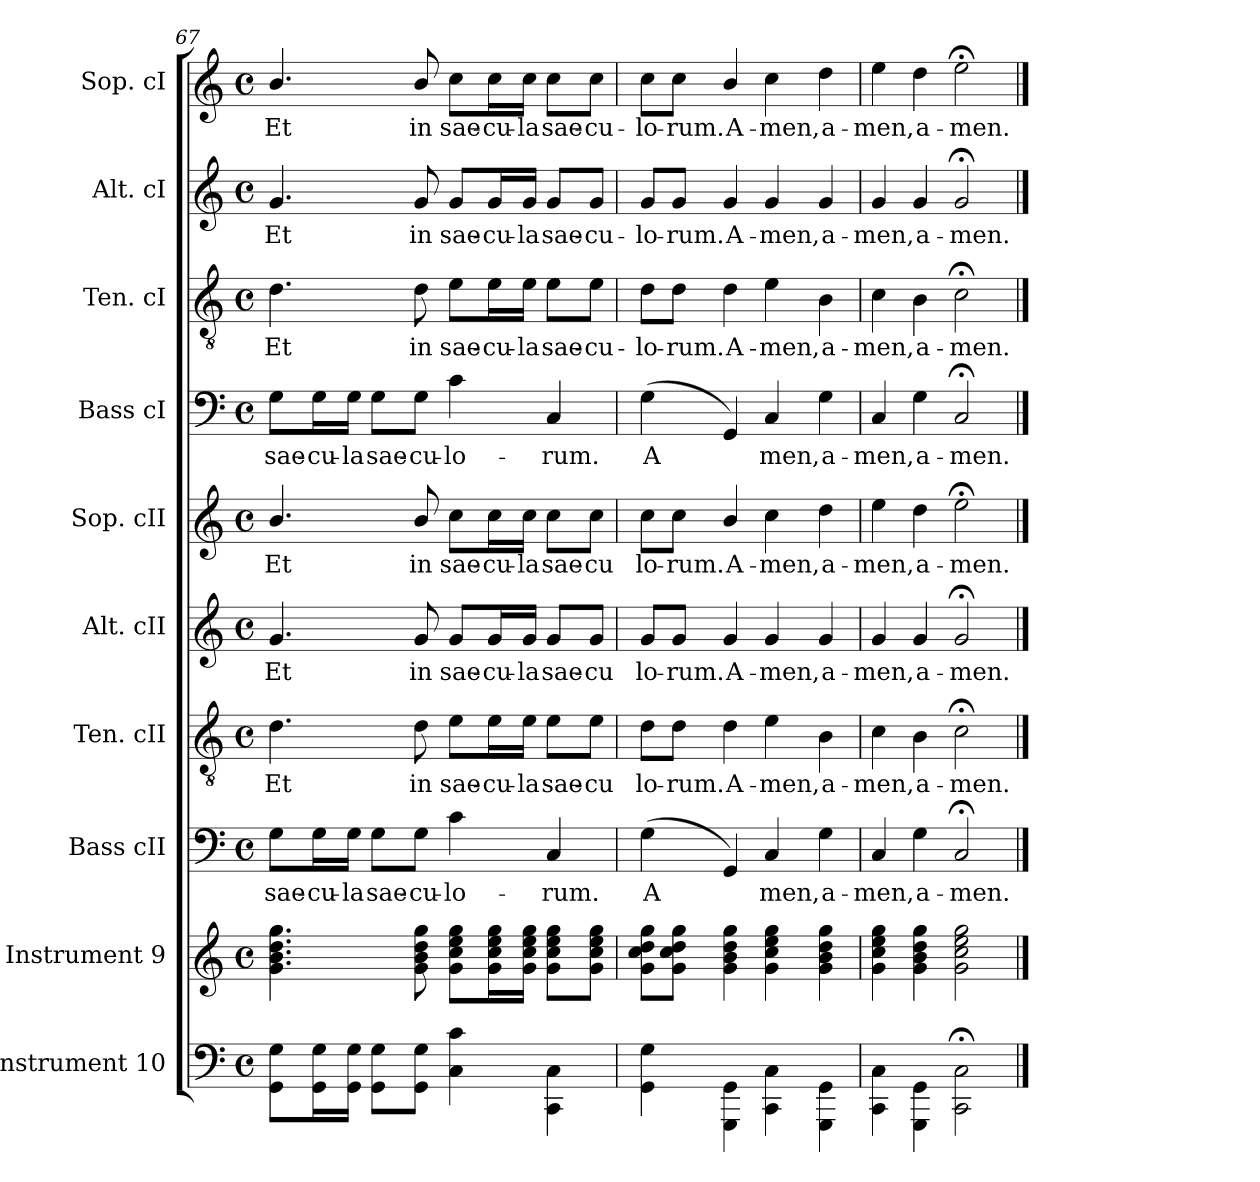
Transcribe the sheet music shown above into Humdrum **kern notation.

**kern	**kern	**kern	**text	**kern	**text	**kern	**text	**kern	**text	**kern	**text	**kern	**text	**kern	**text	**kern	**text
*part10	*part9	*part8	*part8	*part7	*part7	*part6	*part6	*part5	*part5	*part4	*part4	*part3	*part3	*part2	*part2	*part1	*part1
*staff10	*staff9	*staff8	*staff8	*staff7	*staff7	*staff6	*staff6	*staff5	*staff5	*staff4	*staff4	*staff3	*staff3	*staff2	*staff2	*staff1	*staff1
*I"Instrument 10	*I"Instrument 9	*I"Bass cII	*	*I"Ten. cII	*	*I"Alt. cII	*	*I"Sop. cII	*	*I"Bass cI	*	*I"Ten. cI	*	*I"Alt. cI	*	*I"Sop. cI	*
*	*	*I'Bass cII	*	*I'Ten. cII	*	*I'Alt. cII	*	*I'Sop. cII	*	*I'Bass cI	*	*I'Ten. cI	*	*I'Alt. cI	*	*I'Sop. cI	*
*clefF4	*clefG2	*clefF4	*	*clefGv2	*	*clefG2	*	*clefG2	*	*clefF4	*	*clefGv2	*	*clefG2	*	*clefG2	*
*k[]	*k[]	*k[]	*	*k[]	*	*k[]	*	*k[]	*	*k[]	*	*k[]	*	*k[]	*	*k[]	*
*C:	*C:	*C:	*	*C:	*	*C:	*	*C:	*	*C:	*	*C:	*	*C:	*	*C:	*
*M4/4	*M4/4	*M4/4	*	*M4/4	*	*M4/4	*	*M4/4	*	*M4/4	*	*M4/4	*	*M4/4	*	*M4/4	*
*met(c)	*met(c)	*met(c)	*	*met(c)	*	*met(c)	*	*met(c)	*	*met(c)	*	*met(c)	*	*met(c)	*	*met(c)	*
=67	=67	=67	=67	=67	=67	=67	=67	=67	=67	=67	=67	=67	=67	=67	=67	=67	=67
!	!	!	!LO:LY:b:cj	!	!LO:LY:b:cj	!	!LO:LY:b:cj	!	!LO:LY:b:cj	!	!LO:LY:b:cj	!	!LO:LY:b:cj	!	!LO:LY:b:cj	!	!LO:LY:b:cj
8G\ 8GG\L	4.gg\ 4.dd\ 4.b\ 4.g\	8G\L	sae-	4.d\	Et	4.g/	Et	4.b/	Et	8G\L	sae-	4.d\	Et	4.g/	Et	4.b/	Et
!	!	!	!LO:LY:b:cj	!	!	!	!	!	!	!	!LO:LY:b:cj	!	!	!	!	!	!
16G\ 16GG\	.	16G\L	-cu-	.	.	.	.	.	.	16G\L	-cu-	.	.	.	.	.	.
!	!	!	!LO:LY:b:cj	!	!	!	!	!	!	!	!LO:LY:b:cj	!	!	!	!	!	!
16G\ 16GG\J	.	16G\JJ	-la	.	.	.	.	.	.	16G\JJ	-la	.	.	.	.	.	.
!	!	!	!LO:LY:b:cj	!	!	!	!	!	!	!	!LO:LY:b:cj	!	!	!	!	!	!
8G\ 8GG\L	.	8G\L	sae-	.	.	.	.	.	.	8G\L	sae-	.	.	.	.	.	.
!	!	!	!LO:LY:b:cj	!	!LO:LY:b:cj	!	!LO:LY:b:cj	!	!LO:LY:b:cj	!	!LO:LY:b:cj	!	!LO:LY:b:cj	!	!LO:LY:b:cj	!	!LO:LY:b:cj
8G\ 8GG\J	8gg\ 8dd\ 8b\ 8g\	8G\J	-cu-	8d\	in	8g/	in	8b/	in	8G\J	-cu-	8d\	in	8g/	in	8b/	in
!	!	!	!LO:LY:b:cj	!	!LO:LY:b:cj	!	!LO:LY:b:cj	!	!LO:LY:b:cj	!	!LO:LY:b:cj	!	!LO:LY:b:cj	!	!LO:LY:b:cj	!	!LO:LY:b:cj
4c\ 4C\	8gg\ 8ee\ 8cc\ 8g\L	4c\	-lo-	8e\L	sae-	8g/L	sae-	8cc\L	sae-	4c\	-lo-	8e\L	sae-	8g/L	sae-	8cc\L	sae-
!	!	!	!	!	!LO:LY:b:cj	!	!LO:LY:b:cj	!	!LO:LY:b:cj	!	!	!	!LO:LY:b:cj	!	!LO:LY:b:cj	!	!LO:LY:b:cj
.	16gg\ 16ee\ 16cc\ 16g\	.	.	16e\L	-cu-	16g/L	-cu-	16cc\L	-cu-	.	.	16e\L	-cu-	16g/L	-cu-	16cc\L	-cu-
!	!	!	!	!	!LO:LY:b:cj	!	!LO:LY:b:cj	!	!LO:LY:b:cj	!	!	!	!LO:LY:b:cj	!	!LO:LY:b:cj	!	!LO:LY:b:cj
.	16gg\ 16ee\ 16cc\ 16g\J	.	.	16e\JJ	-la	16g/JJ	-la	16cc\JJ	-la	.	.	16e\JJ	-la	16g/JJ	-la	16cc\JJ	-la
!	!	!	!LO:LY:b:cj	!	!LO:LY:b:cj	!	!LO:LY:b:cj	!	!LO:LY:b:cj	!	!LO:LY:b:cj	!	!LO:LY:b:cj	!	!LO:LY:b:cj	!	!LO:LY:b:cj
4CC\ 4C\	8gg\ 8ee\ 8cc\ 8g\L	4C/	-rum.	8e\L	sae-	8g/L	sae-	8cc\L	sae-	4C/	-rum.	8e\L	sae-	8g/L	sae-	8cc\L	sae-
!	!	!	!	!	!LO:LY:b:cj	!	!LO:LY:b:cj	!	!LO:LY:b:cj	!	!	!	!LO:LY:b:cj	!	!LO:LY:b:cj	!	!LO:LY:b:cj
.	8gg\ 8ee\ 8cc\ 8g\J	.	.	8e\J	-cu	8g/J	-cu	8cc\J	-cu	.	.	8e\J	-cu-	8g/J	-cu-	8cc\J	-cu-
!!LO:PB:g=z
=68	=68	=68	=68	=68	=68	=68	=68	=68	=68	=68	=68	=68	=68	=68	=68	=68	=68
!	!	!	!LO:LY:b:cj	!	!LO:LY:b:cj	!	!LO:LY:b:cj	!	!LO:LY:b:cj	!	!LO:LY:b:cj	!	!LO:LY:b:cj	!	!LO:LY:b:cj	!	!LO:LY:b:cj
4GG\ 4G\	8gg\ 8dd\ 8cc\ 8g\L	(>4G\	A-	8d\L	lo-	8g/L	lo-	8cc\L	lo-	(>4G\	A-	8d\L	-lo-	8g/L	-lo-	8cc\L	-lo-
!	!	!	!	!	!LO:LY:b:cj	!	!LO:LY:b:cj	!	!LO:LY:b:cj	!	!	!	!LO:LY:b:cj	!	!LO:LY:b:cj	!	!LO:LY:b:cj
.	8gg\ 8dd\ 8cc\ 8g\J	.	.	8d\J	-rum.	8g/J	-rum.	8cc\J	-rum.	.	.	8d\J	-rum.	8g/J	-rum.	8cc\J	-rum.
!	!	!	!LO:LY:b:cj	!	!LO:LY:b:cj	!	!LO:LY:b:cj	!	!LO:LY:b:cj	!	!LO:LY:b:cj	!	!LO:LY:b:cj	!	!LO:LY:b:cj	!	!LO:LY:b:cj
4GGG\ 4GG\	4gg\ 4dd\ 4b\ 4g\	4GG/)	--	4d\	A-	4g/	A-	4b/	A-	4GG/)	--	4d\	A-	4g/	A-	4b/	A-
!	!	!	!LO:LY:b:cj	!	!LO:LY:b:cj	!	!LO:LY:b:cj	!	!LO:LY:b:cj	!	!LO:LY:b:cj	!	!LO:LY:b:cj	!	!LO:LY:b:cj	!	!LO:LY:b:cj
4CC\ 4C\	4ee\ 4cc\ 4g\ 4gg\	4C/	-men,	4e\	-men,	4g/	-men,	4cc\	-men,	4C/	-men,	4e\	-men,	4g/	-men,	4cc\	-men,
!	!	!	!LO:LY:b:cj	!	!LO:LY:b:cj	!	!LO:LY:b:cj	!	!LO:LY:b:cj	!	!LO:LY:b:cj	!	!LO:LY:b:cj	!	!LO:LY:b:cj	!	!LO:LY:b:cj
4GGG\ 4GG\	4dd\ 4b\ 4g\ 4gg\	4G\	a-	4B\	a-	4g/	a-	4dd\	a-	4G\	a-	4B\	a-	4g/	a-	4dd\	a-
=69	=69	=69	=69	=69	=69	=69	=69	=69	=69	=69	=69	=69	=69	=69	=69	=69	=69
!	!	!	!LO:LY:b:cj	!	!LO:LY:b:cj	!	!LO:LY:b:cj	!	!LO:LY:b:cj	!	!LO:LY:b:cj	!	!LO:LY:b:cj	!	!LO:LY:b:cj	!	!LO:LY:b:cj
4C\ 4CC\	4gg\ 4ee\ 4cc\ 4g\	4C/	-men,	4c\	-men,	4g/	-men,	4ee\	-men,	4C/	-men,	4c\	-men,	4g/	-men,	4ee\	-men,
!	!	!	!LO:LY:b:cj	!	!LO:LY:b:cj	!	!LO:LY:b:cj	!	!LO:LY:b:cj	!	!LO:LY:b:cj	!	!LO:LY:b:cj	!	!LO:LY:b:cj	!	!LO:LY:b:cj
4GGG\ 4GG\	4dd\ 4b\ 4g\ 4gg\	4G\	a-	4B\	a-	4g/	a-	4dd\	a-	4G\	a-	4B\	a-	4g/	a-	4dd\	a-
!	!	!	!LO:LY:b:cj	!	!LO:LY:b:cj	!	!LO:LY:b:cj	!	!LO:LY:b:cj	!	!LO:LY:b:cj	!	!LO:LY:b:cj	!	!LO:LY:b:cj	!	!LO:LY:b:cj
2CC\;< 2C\;<	2ee\ 2cc\ 2g\ 2gg\	2C;</	-men.	2c;<\	-men.	2g;</	-men.	2ee;<\	-men.	2C;</	-men.	2c;<\	-men.	2g;</	-men.	2ee;<\	-men.
==	==	==	==	==	==	==	==	==	==	==	==	==	==	==	==	==	==
*-	*-	*-	*-	*-	*-	*-	*-	*-	*-	*-	*-	*-	*-	*-	*-	*-	*-
